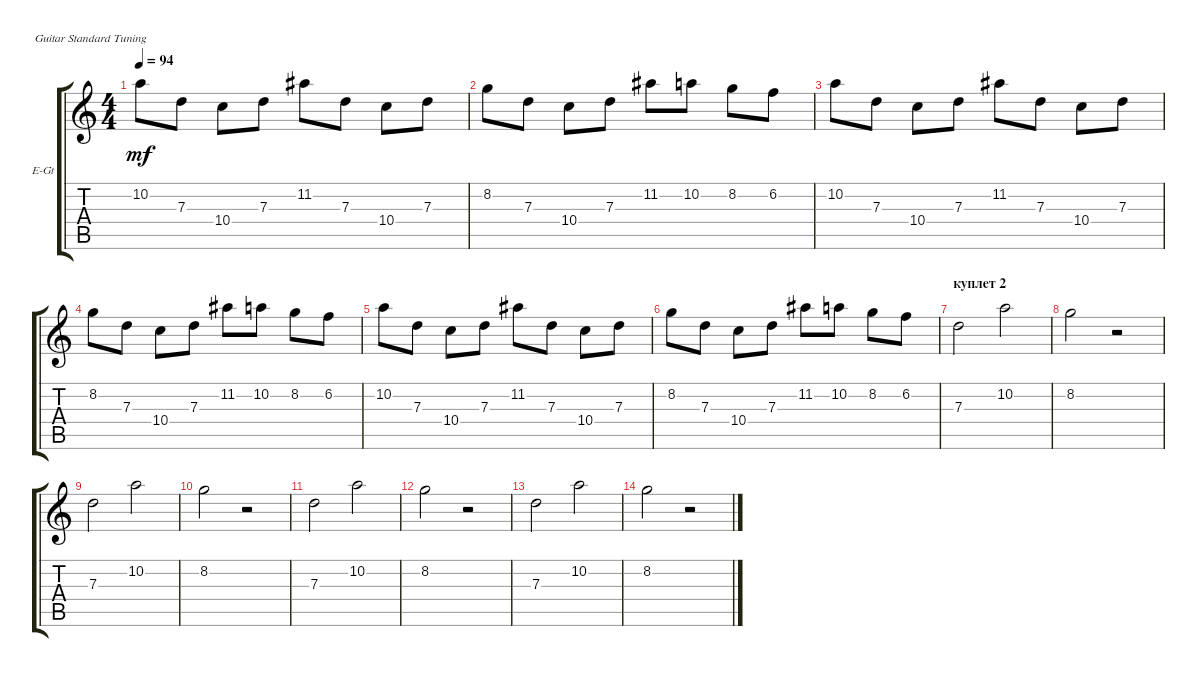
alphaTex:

\defaultSystemsLayout 4
\bracketExtendMode groupsimilarinstruments
\firstSystemTrackNameOrientation horizontal
\otherSystemsTrackNameOrientation horizontal
\track ("Electric Guitar" "E-Gt") {instrument electricguitarclean}
\staff {score tabs}
\tuning (E4 B3 G3 D3 A2 E2)
\ts (4 4)
\tempo 94
\clef g2
\ks c
10.2.8{dy mf} 7.3.8 10.4.8 7.3.8 11.2.8 7.3.8 10.4.8 7.3.8 |
8.2.8 7.3.8 10.4.8 7.3.8 11.2.8 10.2.8 8.2.8 6.2.8 |
10.2.8 7.3.8 10.4.8 7.3.8 11.2.8 7.3.8 10.4.8 7.3.8 |
8.2.8 7.3.8 10.4.8 7.3.8 11.2.8 10.2.8 8.2.8 6.2.8 |
10.2.8 7.3.8 10.4.8 7.3.8 11.2.8 7.3.8 10.4.8 7.3.8 |
8.2.8 7.3.8 10.4.8 7.3.8 11.2.8 10.2.8 8.2.8 6.2.8 |
\section ("" "куплет 2")
7.3.2 10.2.2 |
8.2.2 r.2 |
7.3.2 10.2.2 |
8.2.2 r.2 |
7.3.2 10.2.2 |
8.2.2 r.2 |
7.3.2 10.2.2 |
8.2.2 r.2
